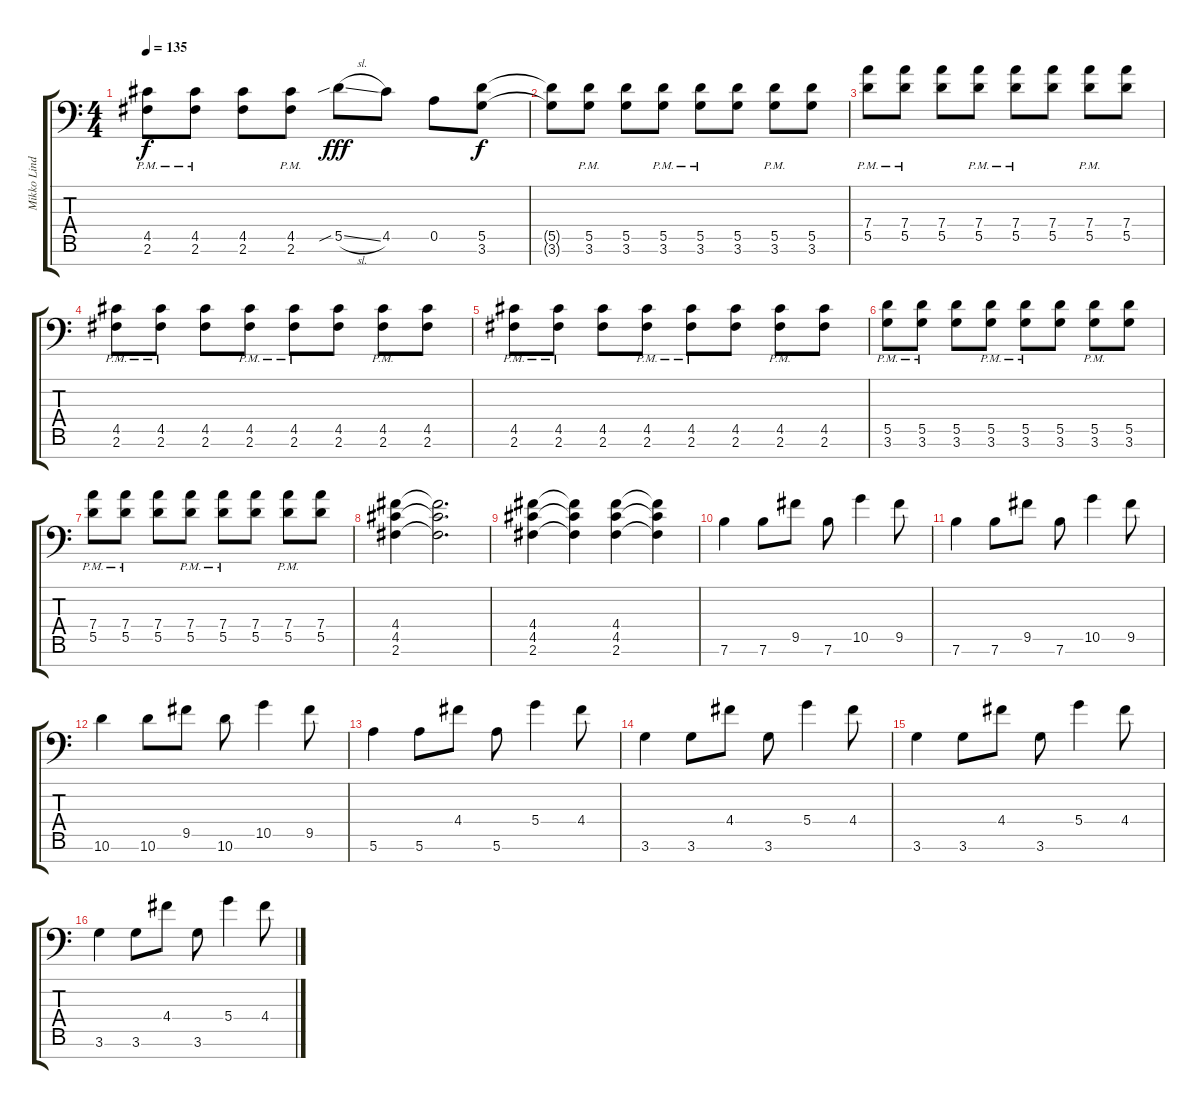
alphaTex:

\track ("Mikko Lindström" "Mikko Lind") {instrument acousticguitarsteel}
\staff {score tabs}
\tuning (E4 B3 G3 D3 A2 E2 A1) {hide}
\ts (4 4)
\tempo 135
\clef f4
\ks c
(4.5{pm} 2.6{pm}).8{dy f} (4.5{pm} 2.6{pm}).8 (4.5 2.6).8 (4.5{pm} 2.6{pm}).8 5.5{sib sl}.8{dy fff} 4.5.8 0.5.8 (5.5 3.6).8{dy f} |
(5.5{t} 3.6{t}).8 (5.5{pm} 3.6{pm}).8 (5.5 3.6).8 (5.5{pm} 3.6{pm}).8 (5.5{pm} 3.6{pm}).8 (5.5 3.6).8 (5.5{pm} 3.6{pm}).8 (5.5 3.6).8 |
(7.4{pm} 5.5{pm}).8 (7.4{pm} 5.5{pm}).8 (7.4 5.5).8 (7.4{pm} 5.5{pm}).8 (7.4{pm} 5.5{pm}).8 (7.4 5.5).8 (7.4{pm} 5.5{pm}).8 (7.4 5.5).8 |
(4.5{pm} 2.6{pm}).8 (4.5{pm} 2.6{pm}).8 (4.5 2.6).8 (4.5{pm} 2.6{pm}).8 (4.5{pm} 2.6{pm}).8 (4.5 2.6).8 (4.5{pm} 2.6{pm}).8 (4.5 2.6).8 |
(4.5{pm} 2.6{pm}).8 (4.5{pm} 2.6{pm}).8 (4.5 2.6).8 (4.5{pm} 2.6{pm}).8 (4.5{pm} 2.6{pm}).8 (4.5 2.6).8 (4.5{pm} 2.6{pm}).8 (4.5 2.6).8 |
(5.5{pm} 3.6{pm}).8 (5.5{pm} 3.6{pm}).8 (5.5 3.6).8 (5.5{pm} 3.6{pm}).8 (5.5{pm} 3.6{pm}).8 (5.5 3.6).8 (5.5{pm} 3.6{pm}).8 (5.5 3.6).8 |
(7.4{pm} 5.5{pm}).8 (7.4{pm} 5.5{pm}).8 (7.4 5.5).8 (7.4{pm} 5.5{pm}).8 (7.4{pm} 5.5{pm}).8 (7.4 5.5).8 (7.4{pm} 5.5{pm}).8 (7.4 5.5).8 |
(4.4 4.5 2.6).4 (4.4{t} 4.5{t} 2.6{t}).2{d} |
(4.4 4.5 2.6).4 (4.4{t} 4.5{t} 2.6{t}).4 (4.4 4.5 2.6).4 (4.4{t} 4.5{t} 2.6{t}).4 |
7.6.4 7.6.8 9.5.8 7.6.8 10.5.4 9.5.8 |
7.6.4 7.6.8 9.5.8 7.6.8 10.5.4 9.5.8 |
10.6.4 10.6.8 9.5.8 10.6.8 10.5.4 9.5.8 |
5.6.4 5.6.8 4.4.8 5.6.8 5.4.4 4.4.8 |
3.6.4 3.6.8 4.4.8 3.6.8 5.4.4 4.4.8 |
3.6.4 3.6.8 4.4.8 3.6.8 5.4.4 4.4.8 |
3.6.4 3.6.8 4.4.8 3.6.8 5.4.4 4.4.8
